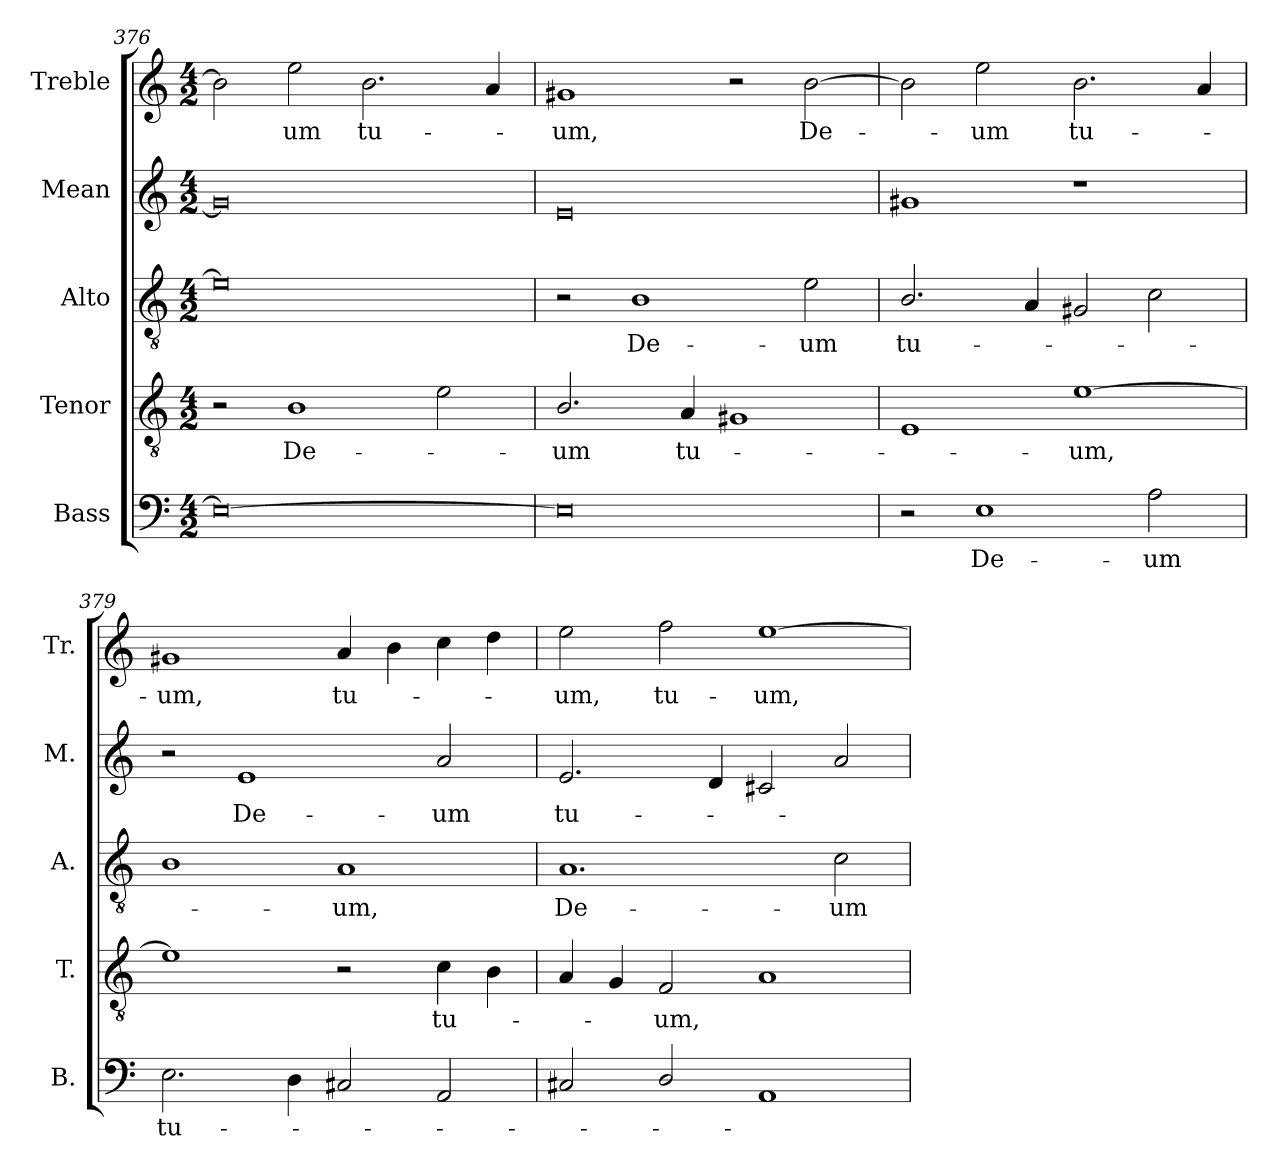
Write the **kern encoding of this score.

**kern	**text	**kern	**text	**kern	**text	**kern	**text	**kern	**text
*part5	*part5	*part4	*part4	*part3	*part3	*part2	*part2	*part1	*part1
*staff5	*staff5	*staff4	*staff4	*staff3	*staff3	*staff2	*staff2	*staff1	*staff1
*I"Bass	*	*I"Tenor	*	*I"Alto	*	*I"Mean	*	*I"Treble	*
*I'B.	*	*I'T.	*	*I'A.	*	*I'M.	*	*I'Tr.	*
*clefF4	*	*clefGv2	*	*clefGv2	*	*clefG2	*	*clefG2	*
*	*	*ITrd7c12	*	*ITrd7c12	*	*	*	*	*
*k[]	*	*k[]	*	*k[]	*	*k[]	*	*k[]	*
*C:	*	*C:	*	*C:	*	*C:	*	*C:	*
*M4/2	*	*M4/2	*	*M4/2	*	*M4/2	*	*M4/2	*
=376	=376	=376	=376	=376	=376	=376	=376	=376	=376
0Ei_>	.	2r	.	0Ei]	.	0g#i]	.	2bi\]	.
!	!	!	!LO:LY:b:color=#000000	!	!	!	!	!	!
!	!	!	!	!	!	!	!	!	!LO:LY:b:color=#000000
.	.	1BBi	De-	.	.	.	.	2eei\	-um
!	!	!	!	!	!	!	!	!	!LO:LY:b:color=#000000
.	.	.	.	.	.	.	.	2.bi\	tu-
.	.	2Ei\	.	.	.	.	.	.	.
.	.	.	.	.	.	.	.	4ai/	.
=377	=377	=377	=377	=377	=377	=377	=377	=377	=377
!	!	!	!LO:LY:b:color=#000000	!	!	!	!	!	!
!	!	!	!	!	!	!	!	!	!LO:LY:b:color=#000000
0Ei]	.	2.BBi/	-um	2r	.	0ei	.	1g#Xi	-um,
!	!	!	!	!	!LO:LY:b:color=#000000	!	!	!	!
.	.	.	.	1BBi	De-	.	.	.	.
!	!	!	!LO:LY:b:color=#000000	!	!	!	!	!	!
.	.	4AAi/	tu-	.	.	.	.	.	.
.	.	1GG#Xi	.	.	.	.	.	2r	.
!	!	!	!	!	!LO:LY:b:color=#000000	!	!	!	!
!	!	!	!	!	!	!	!	!	!LO:LY:b:color=#000000
.	.	.	.	2Ei\	-um	.	.	[>2bi\	De-
=378	=378	=378	=378	=378	=378	=378	=378	=378	=378
!	!	!	!	!	!LO:LY:b:color=#000000	!	!	!	!
2r	.	1EEi	.	2.BBi/	tu-	1g#Xi	.	2bi\]	.
!	!LO:LY:b:color=#000000	!	!	!	!	!	!	!	!
!	!	!	!	!	!	!	!	!	!LO:LY:b:color=#000000
1Ei	De-	.	.	.	.	.	.	2eei\	-um
.	.	.	.	4AAi/	.	.	.	.	.
!	!	!	!LO:LY:b:color=#000000	!	!	!	!	!	!
!	!	!	!	!	!	!	!	!	!LO:LY:b:color=#000000
.	.	[>1Ei	-um,	2GG#Xi/	.	1r	.	2.bi\	tu-
!	!LO:LY:b:color=#000000	!	!	!	!	!	!	!	!
2Ai\	-um	.	.	2Ci\	.	.	.	.	.
.	.	.	.	.	.	.	.	4ai/	.
!!LO:PB:g=z
=379	=379	=379	=379	=379	=379	=379	=379	=379	=379
!	!LO:LY:b:color=#000000	!	!	!	!	!	!	!	!
!	!	!	!	!	!	!	!	!	!LO:LY:b:color=#000000
2.Ei\	tu-	1Ei]	.	1BBi	.	2r	.	1g#Xi	-um,
!	!	!	!	!	!	!	!LO:LY:b:color=#000000	!	!
.	.	.	.	.	.	1ei	De-	.	.
4Di\	.	.	.	.	.	.	.	.	.
!	!	!	!	!	!LO:LY:b:color=#000000	!	!	!	!
!	!	!	!	!	!	!	!	!	!LO:LY:b:color=#000000
2C#Xi/	.	2r	.	1AAi	-um,	.	.	4ai/	tu-
.	.	.	.	.	.	.	.	4bi\	.
!	!	!	!LO:LY:b:color=#000000	!	!	!	!	!	!
!	!	!	!	!	!	!	!LO:LY:b:color=#000000	!	!
2AAi/	.	4Ci\	tu-	.	.	2ai/	-um	4cci\	.
.	.	4BBi\	.	.	.	.	.	4ddi\	.
=380	=380	=380	=380	=380	=380	=380	=380	=380	=380
!	!	!	!	!	!LO:LY:b:color=#000000	!	!	!	!
!	!	!	!	!	!	!	!LO:LY:b:color=#000000	!	!
!	!	!	!	!	!	!	!	!	!LO:LY:b:color=#000000
2C#Xi/	.	4AAi/	.	1.AAi	De-	2.ei/	tu-	2eei\	-um,
.	.	4GGi/	.	.	.	.	.	.	.
!	!	!	!LO:LY:b:color=#000000	!	!	!	!	!	!
!	!	!	!	!	!	!	!	!	!LO:LY:b:color=#000000
2Di/	.	2FFi/	-um,	.	.	.	.	2ffi\	tu-
.	.	.	.	.	.	4di/	.	.	.
!	!	!	!	!	!	!	!	!	!LO:LY:b:color=#000000
1AAi	.	1AAi	.	.	.	2c#Xi/	.	[>1eei	-um,
!	!	!	!	!	!LO:LY:b:color=#000000	!	!	!	!
.	.	.	.	2Ci\	-um	2ai/	.	.	.
=	=	=	=	=	=	=	=	=	=
*-	*-	*-	*-	*-	*-	*-	*-	*-	*-
